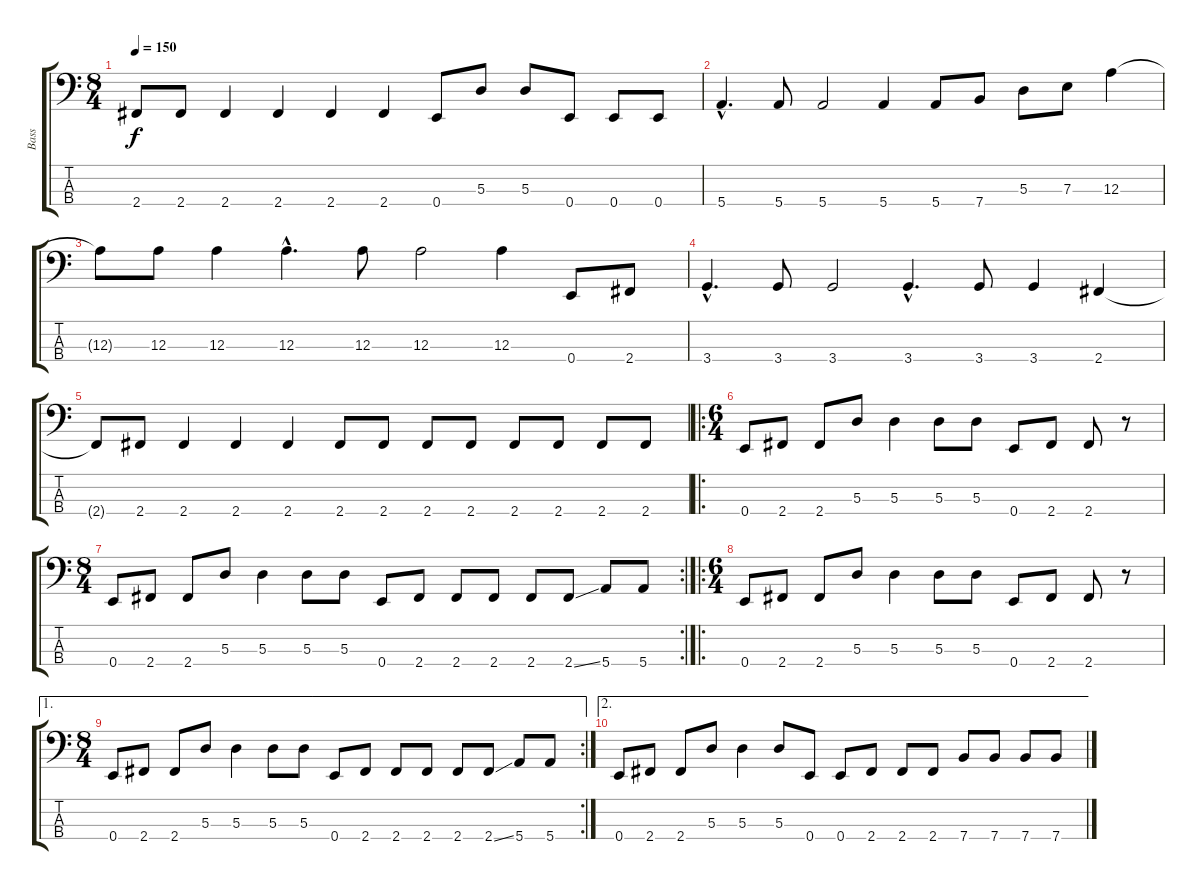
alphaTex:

\track ("Bass" "Bass") {instrument electricbassfinger}
\staff {score tabs}
\tuning (G2 D2 A1 E1) {hide}
\ts (8 4)
\tempo 150
\clef f4
\ks c
2.4{t}.8{dy f} 2.4.8 2.4.4 2.4.4 2.4.4 2.4.4 0.4.8 5.3.8 5.3.8 0.4.8 0.4.8 0.4.8 |
5.4{hac}.4{d} 5.4.8 5.4.2 5.4.4 5.4.8 7.4.8 5.3.8 7.3.8 12.3.4 |
12.3{t}.8 12.3.8 12.3.4 12.3{hac}.4{d} 12.3.8 12.3.2 12.3.4 0.4.8 2.4.8 |
3.4{hac}.4{d} 3.4.8 3.4.2 3.4{hac}.4{d} 3.4.8 3.4.4 2.4.4 |
2.4{t}.8 2.4.8 2.4.4 2.4.4 2.4.4 2.4.8 2.4.8 2.4.8 2.4.8 2.4.8 2.4.8 2.4.8 2.4.8 |
\ro
\ts (6 4)
0.4.8 2.4.8 2.4.8 5.3.8 5.3.4 5.3.8 5.3.8 0.4.8 2.4.8 2.4.8 r.8 |
\rc 2
\ts (8 4)
0.4.8 2.4.8 2.4.8 5.3.8 5.3.4 5.3.8 5.3.8 0.4.8 2.4.8 2.4.8 2.4.8 2.4.8 2.4{ss}.8 5.4.8 5.4.8 |
\ro
\ts (6 4)
0.4.8 2.4.8 2.4.8 5.3.8 5.3.4 5.3.8 5.3.8 0.4.8 2.4.8 2.4.8 r.8 |
\ae 1
\rc 2
\ts (8 4)
0.4.8 2.4.8 2.4.8 5.3.8 5.3.4 5.3.8 5.3.8 0.4.8 2.4.8 2.4.8 2.4.8 2.4.8 2.4{ss}.8 5.4.8 5.4.8 |
\ae 2
0.4.8 2.4.8 2.4.8 5.3.8 5.3.4 5.3.8 0.4.8 0.4.8 2.4.8 2.4.8 2.4.8 7.4.8 7.4.8 7.4.8 7.4.8
